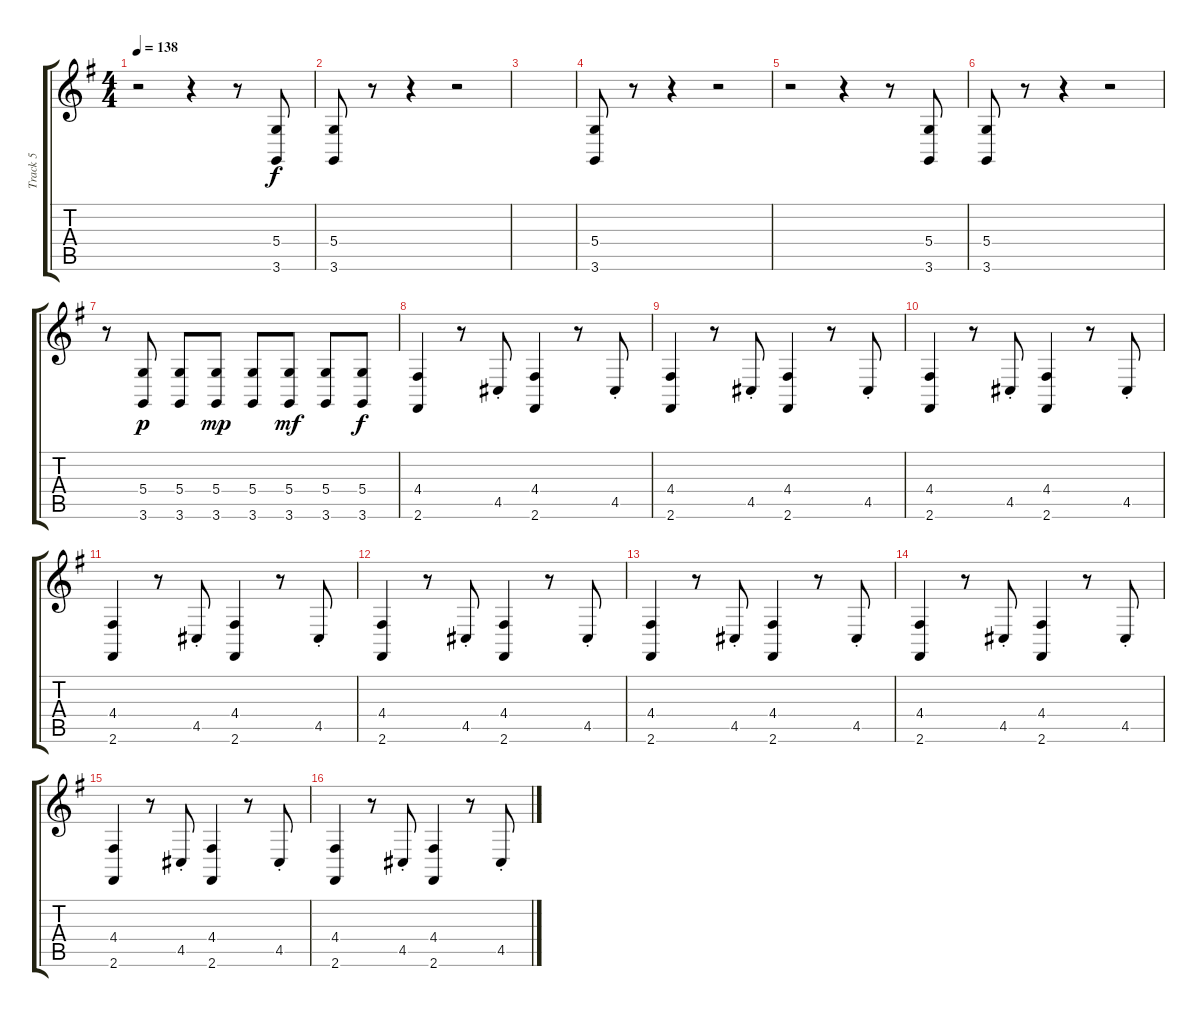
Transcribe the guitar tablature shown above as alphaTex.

\track ("Track 5" "Track 5") {instrument stringensemble1}
\staff {score tabs}
\tuning (E4 B3 G3 D3 A2 E2) {hide}
\ts (4 4)
\tempo 138
\clef g2
\ks g
r.2{dy f} r.4 r.8 (5.4 3.6).8 |
(5.4 3.6).8 r.8 r.4 r.2 |
|
(5.4 3.6).8 r.8 r.4 r.2 |
r.2 r.4 r.8 (5.4 3.6).8 |
(5.4 3.6).8 r.8 r.4 r.2 |
r.8 (5.4 3.6).8{dy p} (5.4 3.6).8 (5.4 3.6).8{dy mp} (5.4 3.6).8 (5.4 3.6).8{dy mf} (5.4 3.6).8 (5.4 3.6).8{dy f} |
(4.4 2.6).4 r.8 4.5{st}.8 (4.4 2.6).4 r.8 4.5{st}.8 |
(4.4 2.6).4 r.8 4.5{st}.8 (4.4 2.6).4 r.8 4.5{st}.8 |
(4.4 2.6).4 r.8 4.5{st}.8 (4.4 2.6).4 r.8 4.5{st}.8 |
(4.4 2.6).4 r.8 4.5{st}.8 (4.4 2.6).4 r.8 4.5{st}.8 |
(4.4 2.6).4 r.8 4.5{st}.8 (4.4 2.6).4 r.8 4.5{st}.8 |
(4.4 2.6).4 r.8 4.5{st}.8 (4.4 2.6).4 r.8 4.5{st}.8 |
(4.4 2.6).4 r.8 4.5{st}.8 (4.4 2.6).4 r.8 4.5{st}.8 |
(4.4 2.6).4 r.8 4.5{st}.8 (4.4 2.6).4 r.8 4.5{st}.8 |
(4.4 2.6).4 r.8 4.5{st}.8 (4.4 2.6).4 r.8 4.5{st}.8
